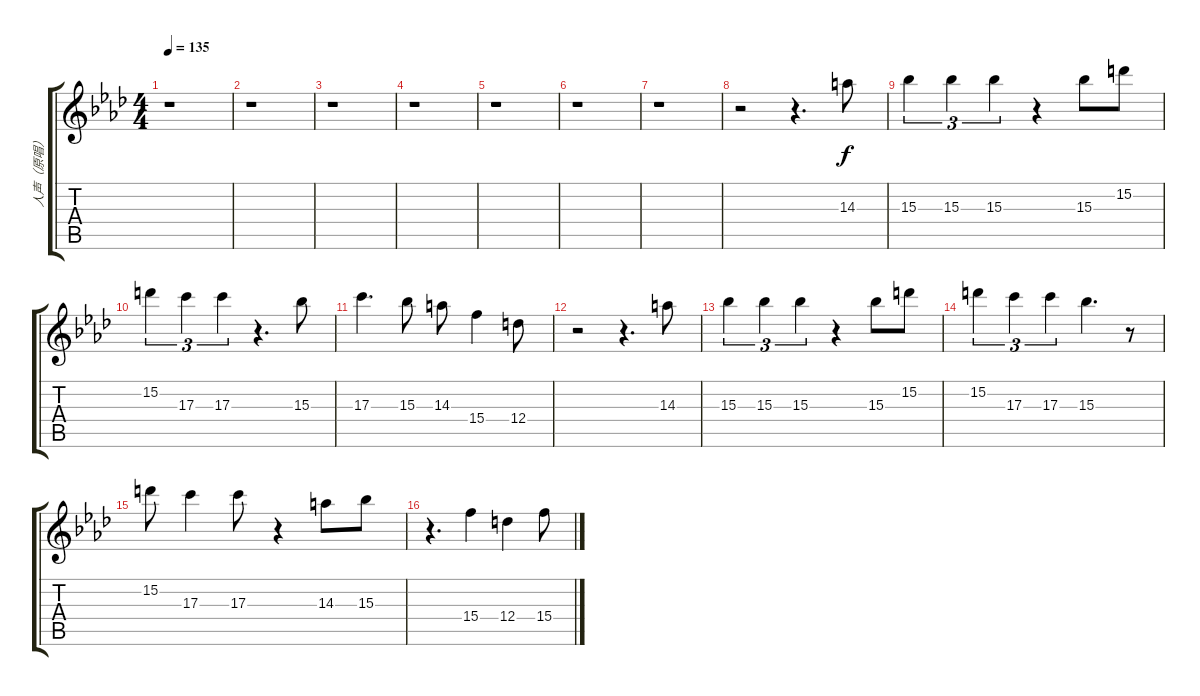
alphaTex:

\track ("人声（原唱）" "人声（原唱）") {instrument acousticguitarnylon}
\staff {score tabs}
\tuning (E4 B3 G3 D3 A2 E2) {hide}
\ts (4 4)
\tempo 135
\clef g2
\ks ab
r.1{dy f} |
r.1 |
r.1 |
r.1 |
r.1 |
r.1 |
r.1 |
r.2 r.4{d} 14.3.8 |
15.3.4{tu (3 2)} 15.3.4{tu (3 2)} 15.3.4{tu (3 2)} r.4 15.3.8 15.2.8 |
15.2.4{tu (3 2)} 17.3.4{tu (3 2)} 17.3.4{tu (3 2)} r.4{d} 15.3.8 |
17.3.4{d} 15.3.8 14.3.8 15.4.4 12.4.8 |
r.2 r.4{d} 14.3.8 |
15.3.4{tu (3 2)} 15.3.4{tu (3 2)} 15.3.4{tu (3 2)} r.4 15.3.8 15.2.8 |
15.2.4{tu (3 2)} 17.3.4{tu (3 2)} 17.3.4{tu (3 2)} 15.3.4{d} r.8 |
15.2.8 17.3.4 17.3.8 r.4 14.3.8 15.3.8 |
r.4{d} 15.4.4 12.4.4 15.4.8
